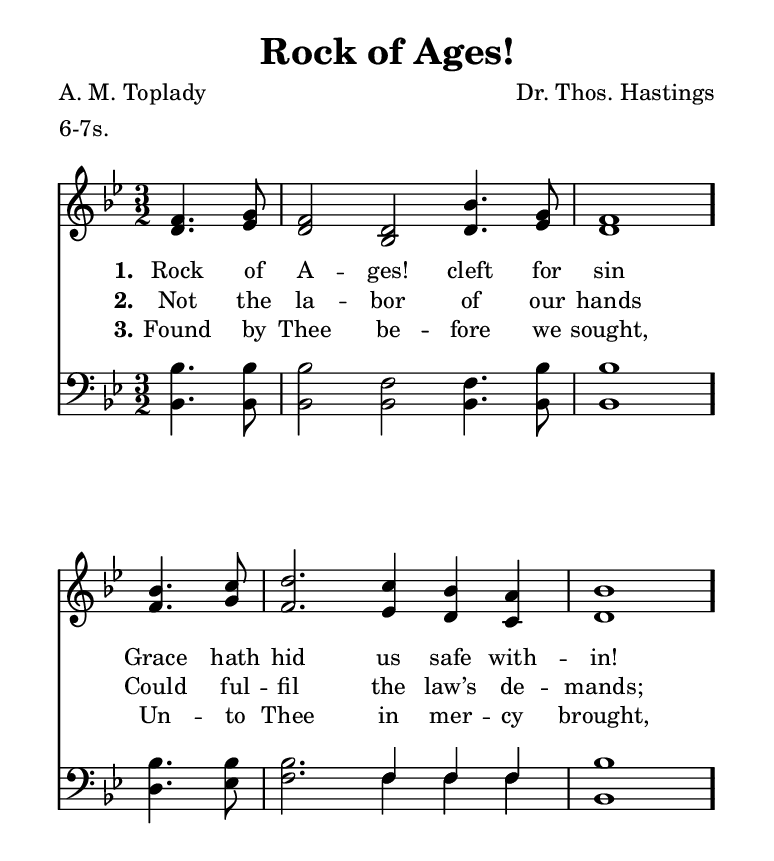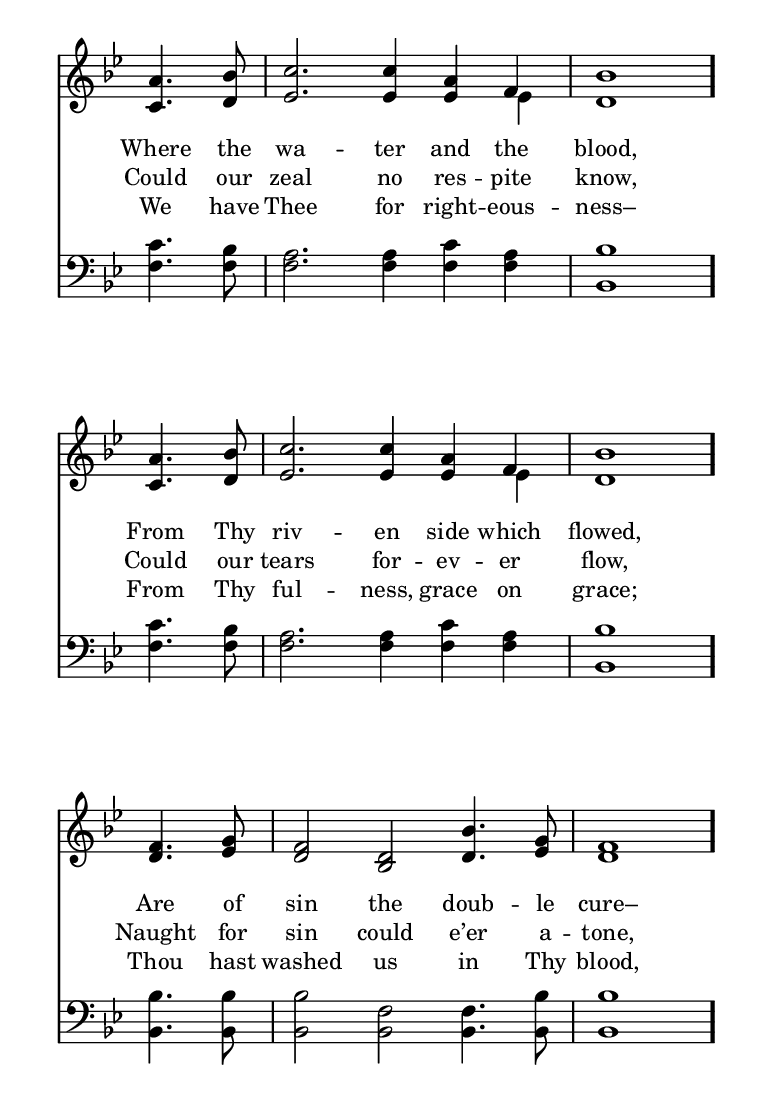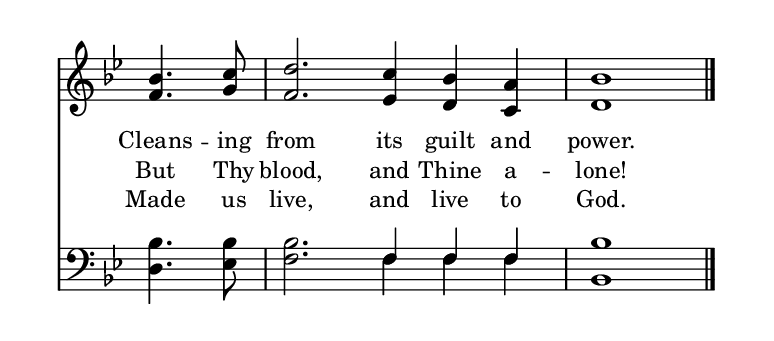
\include "common/global.ily"
\paper {
  \include "common/paper.ily"
  ragged-bottom = ##t
  system-system-spacing.padding = 11
}

\header{
  hymnnumber = "259"
  title = "Rock of Ages!"
  tunename = "Toplady"
  meter = "6-7s."
  poet = "A. M. Toplady"
  composer = "Dr. Thos. Hastings"
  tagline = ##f
}

global = {
  \include "common/overrides.ily"
  \override Staff.TimeSignature.style = #'numbered
  \time 3/2
  \override Score.MetronomeMark.transparent = ##t % hide all fermata changes too
  \tempo 2=70
  \key bes \major
  \partial 2
  \autoBeamOff
}

patternA = { c4. c8 | c2 c c4. c8 | c1 }
patternB = { c4. c8 | c2. c4 c c | c1 }

notesSoprano = {
\global
\relative c' {

  \changePitch \patternA { f g | f d bes' g | f }
  \changePitch \patternB { bes c | d c bes a | bes }
  \changePitch \patternB { a bes | c c a f | bes}
  \changePitch \patternB { a bes | c c a f | bes}
  \changePitch \patternA { f g | f d bes' g | f }
  \changePitch \patternB { bes c | d c bes a | bes }

  \bar "|."

}
}

notesAlto = {
\global
\relative e' {

  \changePitch \patternA { d ees | d bes d ees | d }
  \changePitch \patternB { f g | f ees d c | d }
  \changePitch \patternB { c d | ees ees ees ees | d }
  \changePitch \patternB { c d | ees ees ees ees | d }
  \changePitch \patternA { d ees | d bes d ees | d }
  \changePitch \patternB { f g | f ees d c | d }

}
}

notesTenor = {
\global
\relative a {

  \changePitch \patternA { bes bes | bes f f bes | bes }
  \changePitch \patternB { bes bes | bes f f f | bes }
  \changePitch \patternB { c bes | a a c a | bes }
  \changePitch \patternB { c bes | a a c a | bes }
  \changePitch \patternA { bes bes | bes f f bes | bes }
  \changePitch \patternB { bes bes | bes f f f | bes }

}
}

notesBass = {
\global
\relative f, {

  \changePitch \patternA { bes bes | bes bes bes bes | bes }
  \changePitch \patternB { d ees | f f f f | bes, }
  \changePitch \patternB { f' f | f f f f | bes, }
  \changePitch \patternB { f' f | f f f f | bes, }
  \changePitch \patternA { bes bes | bes bes bes bes | bes }
  \changePitch \patternB { d ees | f f f f | bes, }

}
}

wordsA = \lyricmode {
\set stanza = "1."

Rock of A -- ges! cleft for sin \bar "."
Grace hath hid us safe with -- in! \bar "."
Where the wa -- ter and the blood, \bar "."
From Thy riv -- en side which flowed, \bar "."
Are of sin the doub -- le cure– \bar "."
Cleans -- ing from its guilt and power. \bar "."

}

wordsB = \lyricmode {
\set stanza = "2."

Not the la -- bor of our hands
Could ful -- fil the law’s de -- mands;
Could our zeal no res -- pite know,
Could our tears for -- ev -- er flow,
Naught for sin could e’er a -- tone,
But Thy blood, and Thine a -- lone!

}

wordsC = \lyricmode {
\set stanza = "3."

Found by Thee be -- fore we sought,
Un -- to Thee in mer -- cy brought,
We have Thee for right -- eous -- ness–
From Thy ful -- ness, grace on grace;
Thou hast washed us in Thy blood,
Made us live, and live to God.

}

\score {
  \context ChoirStaff <<
    \context Staff = upper <<
      \set Staff.autoBeaming = ##f
      \set ChoirStaff.systemStartDelimiter = #'SystemStartBar
      \set ChoirStaff.printPartCombineTexts = ##f
      \partcombine #'(2 . 9) \notesSoprano \notesAlto
      \context NullVoice = sopranos { \voiceOne << \notesSoprano >> }
      \context NullVoice = altos { \voiceTwo << \notesAlto >> }
      \context Lyrics = one   \lyricsto sopranos \wordsA
      \context Lyrics = two   \lyricsto sopranos \wordsB
      \context Lyrics = three \lyricsto sopranos \wordsC
    >>
    \context Staff = men <<
      \set Staff.autoBeaming = ##f
      \clef bass
      \set ChoirStaff.printPartCombineTexts = ##f
      \partcombine #'(2 . 9) \notesTenor \notesBass
      \context NullVoice = tenors { \voiceOne << \notesTenor >> }
      \context NullVoice = basses { \voiceTwo << \notesBass >> }
    >>
  >>
  \layout {
    \include "common/layout.ily"
  }
  \midi{
    \include "common/midi.ily"
  }
}

\version "2.19.49"  % necessary for upgrading to future LilyPond versions.

% vi:set et ts=2 sw=2 ai nocindent syntax=lilypond:
